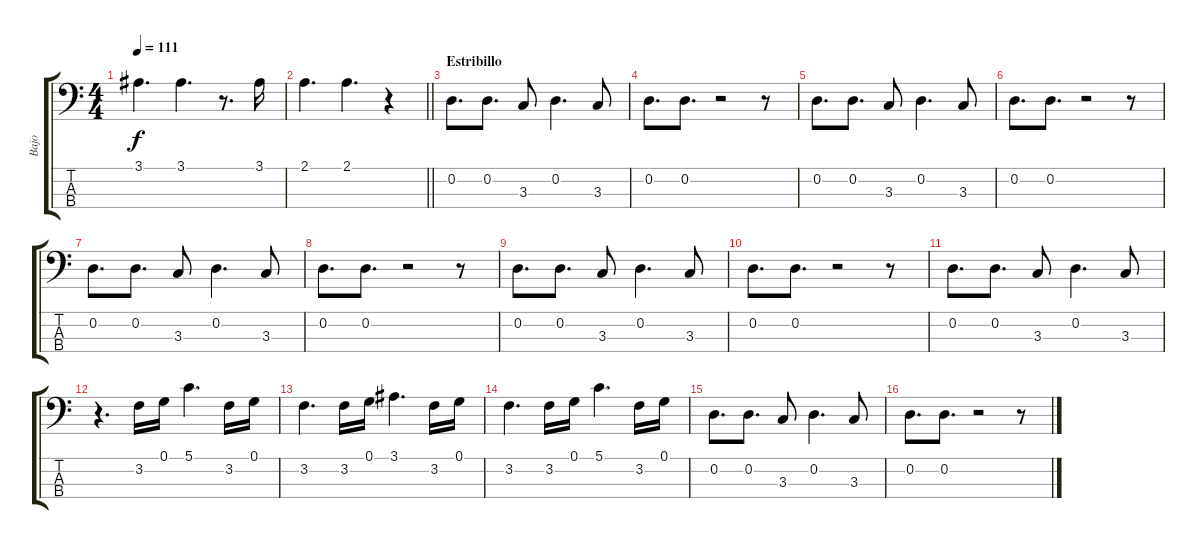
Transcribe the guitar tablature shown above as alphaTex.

\track ("Bajo" "Bajo") {instrument synthbass1}
\staff {score tabs}
\tuning (G2 D2 A1 E1) {hide}
\ts (4 4)
\tempo 111
\clef f4
\ks c
3.1.4{d dy f} 3.1.4{d} r.8{d} 3.1.16 |
\barLineRight lightlight
2.1.4{d} 2.1.4{d} r.4 |
\section ("" "Estribillo")
0.2.8{d} 0.2.8{d} 3.3.8 0.2.4{d} 3.3.8 |
0.2.8{d} 0.2.8{d} r.2 r.8 |
0.2.8{d} 0.2.8{d} 3.3.8 0.2.4{d} 3.3.8 |
0.2.8{d} 0.2.8{d} r.2 r.8 |
0.2.8{d} 0.2.8{d} 3.3.8 0.2.4{d} 3.3.8 |
0.2.8{d} 0.2.8{d} r.2 r.8 |
0.2.8{d} 0.2.8{d} 3.3.8 0.2.4{d} 3.3.8 |
0.2.8{d} 0.2.8{d} r.2 r.8 |
0.2.8{d} 0.2.8{d} 3.3.8 0.2.4{d} 3.3.8 |
r.4{d} 3.2.16 0.1.16 5.1.4{d} 3.2.16 0.1.16 |
3.2.4{d} 3.2.16 0.1.16 3.1.4{d} 3.2.16 0.1.16 |
3.2.4{d} 3.2.16 0.1.16 5.1.4{d} 3.2.16 0.1.16 |
0.2.8{d} 0.2.8{d} 3.3.8 0.2.4{d} 3.3.8 |
0.2.8{d} 0.2.8{d} r.2 r.8
